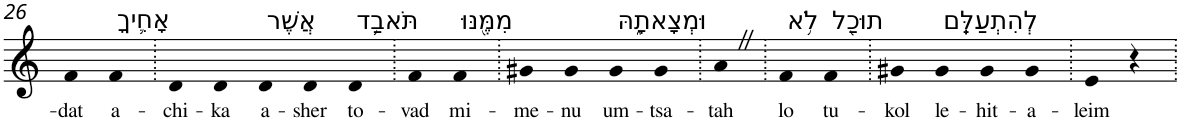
**kern	**text
*part1	*part1
*staff1	*staff1
*I"Piano	*
*I'Pno	*
!!LO:PB:g=z
*clefG2	*
*k[]	*
=26	=26
!	!LO:LY:b
4f	-dat
!LO:TX:a:t=אָחִ֛יךָ	!
!	!LO:LY:b
4f	a-
=27.	=27.
!	!LO:LY:b
4d	-chi-
!	!LO:LY:b
4d	-ka
!LO:TX:a:t=אֲשֶׁר	!
!	!LO:LY:b
4d	a-
!	!LO:LY:b
4d	-sher
!LO:TX:a:t=תֹּאבַ֥ד	!
!	!LO:LY:b
4d	to-
=28.	=28.
!	!LO:LY:b
4f	-vad
!LO:TX:a:t=מִמֶּ֖נּוּ	!
!	!LO:LY:b
4f	mi-
=29.	=29.
!	!LO:LY:b
4g#X	-me-
!	!LO:LY:b
4g#	-nu
!LO:TX:a:t=וּמְצָאתָ֑הּ	!
!	!LO:LY:b
4g#	um-
!	!LO:LY:b
4g#	-tsa-
=30.	=30.
!	!LO:LY:b
4aZ	-tah
=31.	=31.
!LO:TX:a:t=לֹ֥א	!
!	!LO:LY:b
4f	lo
!LO:TX:a:t=תוּכַ֖ל	!
!	!LO:LY:b
4f	tu-
=32.	=32.
!	!LO:LY:b
4g#X	-kol
!LO:TX:a:t=לְהִתְעַלֵּֽם	!
!	!LO:LY:b
4g#	le-
!	!LO:LY:b
4g#	-hit-
!	!LO:LY:b
4g#	-a-
=33.	=33.
!	!LO:LY:b
4e	-leim
4r	.
=.	=.
*-	*-
